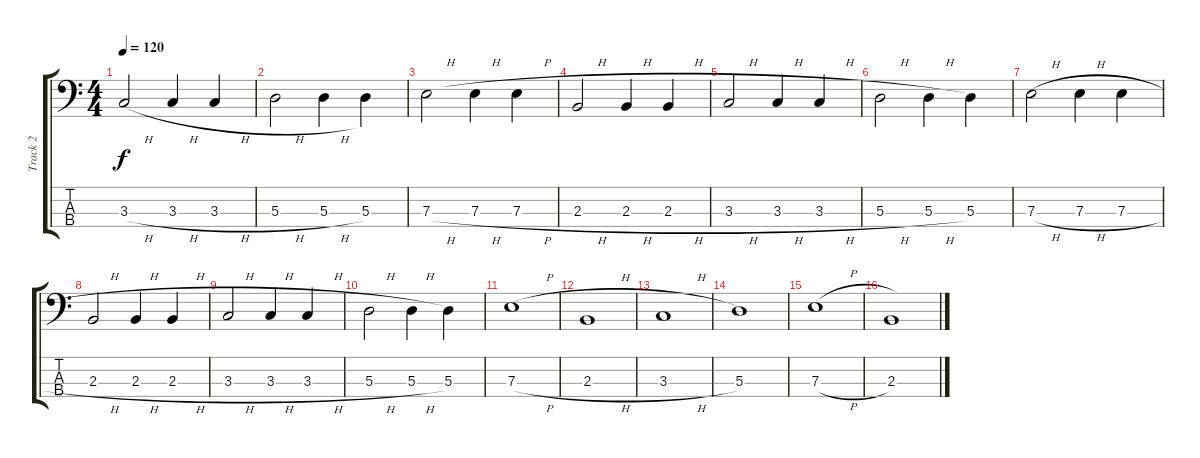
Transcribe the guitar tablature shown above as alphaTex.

\track ("Track 2" "Track 2") {instrument electricbassfinger}
\staff {score tabs}
\tuning (G2 D2 A1 E1) {hide}
\ts (4 4)
\tempo 120
\clef f4
\ks c
3.3{h}.2{dy f} 3.3{h}.4 3.3{h}.4 |
5.3{h}.2 5.3{h}.4 5.3.4 |
7.3{h}.2 7.3{h}.4 7.3{h}.4 |
2.3{h}.2 2.3{h}.4 2.3{h}.4 |
3.3{h}.2 3.3{h}.4 3.3{h}.4 |
5.3{h}.2 5.3{h}.4 5.3.4 |
7.3{h}.2 7.3{h}.4 7.3{h}.4 |
2.3{h}.2 2.3{h}.4 2.3{h}.4 |
3.3{h}.2 3.3{h}.4 3.3{h}.4 |
5.3{h}.2 5.3{h}.4 5.3.4 |
7.3{h}.1 |
2.3{h}.1 |
3.3{h}.1 |
5.3.1 |
7.3{h}.1 |
2.3{h}.1
